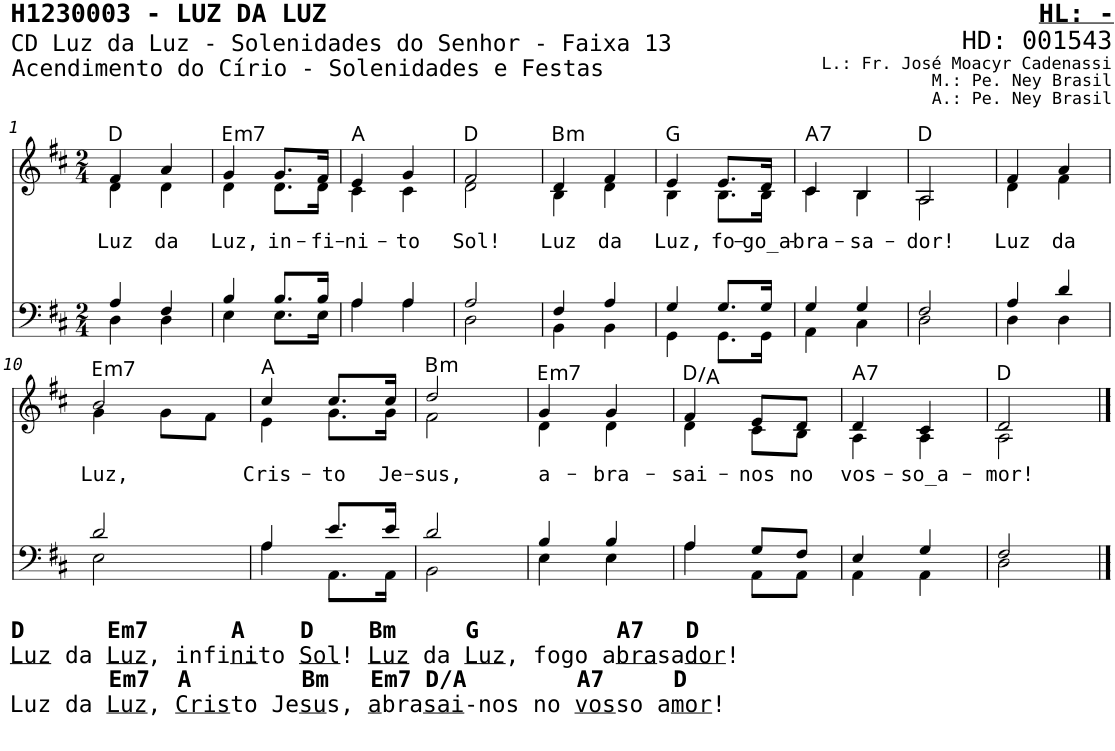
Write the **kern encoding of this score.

**kern	**kern	**text	**harte
*part2	*part1	*part1	*part1
*staff2	*staff1	*staff1	*
*I"Homens	*I"Mulheres	*	*
*stria5	*stria5	*	*
*clefF4	*clefG2	*	*
*k[f#c#]	*k[f#c#]	*	*
*M2/4	*M2/4	*	*
=1	=1	=1	=1
*^	*	*	*
*	*^	*	*	*
!	!	!	!	!LO:LY:b	!
*	*	*	*^	*	*
2ryy	4A/	4D\	4f#/	4d\	Luz	D:maj
!	!	!	!	!	!LO:LY:b	!
.	4F#/	4D\	4a/	4d\	da	.
=2	=2	=2	=2	=2	=2	=2
!	!	!	!	!	!LO:LY:b	!LO:H:kt=m7
2ryy	4B/	4E\	4g/	4d\	Luz,	E:min7
!	!	!	!	!	!LO:LY:b	!
.	8.B/L	8.E\L	8.g/L	8.d\L	in-	.
!	!	!	!	!	!LO:LY:b	!
.	16B/Jk	16E\Jk	16f#/Jk	16d\Jk	-fi-	.
=3	=3	=3	=3	=3	=3	=3
!	!	!	!	!	!LO:LY:b	!
2ryy	4A/	4A\	4e/	4c#\	-ni-	A:maj
!	!	!	!	!	!LO:LY:b	!
.	4A/	4A\	4g/	4c#\	-to	.
=4	=4	=4	=4	=4	=4	=4
!	!	!	!	!	!LO:LY:b	!
2ryy	2A/	2D\	2f#/	2d\	Sol!	D:maj
=5	=5	=5	=5	=5	=5	=5
!	!	!	!	!	!LO:LY:b	!LO:H:kt=m
2ryy	4F#/	4BB\	4d/	4B\	Luz	B:min
!	!	!	!	!	!LO:LY:b	!
.	4A/	4BB\	4f#/	4d\	da	.
=6	=6	=6	=6	=6	=6	=6
!	!	!	!	!	!LO:LY:b	!
2ryy	4G/	4GG\	4e/	4B\	Luz,	G:maj
!	!	!	!	!	!LO:LY:b	!
.	8.G/L	8.GG\L	8.e/L	8.B\L	fo-	.
!	!	!	!	!	!LO:LY:b	!
.	16G/Jk	16GG\Jk	16d/Jk	16B\Jk	-go_a-	.
=7	=7	=7	=7	=7	=7	=7
!	!	!	!	!	!LO:LY:b	!LO:H:kt=7
2ryy	4G/	4AA\	4c#/	4c#\	-bra-	A:7
!	!	!	!	!	!LO:LY:b	!
.	4G/	4C#\	4B/	4B\	-sa-	.
=8	=8	=8	=8	=8	=8	=8
!	!	!	!	!	!LO:LY:b	!
2ryy	2F#/	2D\	2A/	2A\	-dor!	D:maj
=9	=9	=9	=9	=9	=9	=9
!	!	!	!	!	!LO:LY:b	!
2ryy	4A/	4D\	4f#/	4d\	Luz	.
!	!	!	!	!	!LO:LY:b	!
.	4d/	4D\	4a/	4f#\	da	.
!!LO:LB:g=z	!!
=10	=10	=10	=10	=10	=10	=10
!LO:TX:b:B:t=D      Em7      A    D    Bm     G          A7   D	!	!	!	!	!	!
!LO:TX:b:t=Luz	!	!	!	!	!	!
!LO:TX:b:t=da	!	!	!	!	!	!
!LO:TX:b:t=Luz	!	!	!	!	!	!
!LO:TX:b:t=, infi	!	!	!	!	!	!
!LO:TX:b:t=ni	!	!	!	!	!	!
!LO:TX:b:t=to	!	!	!	!	!	!
!LO:TX:b:t=Sol	!	!	!	!	!	!
!LO:TX:b:t=!	!	!	!	!	!	!
!LO:TX:b:t=Luz	!	!	!	!	!	!
!LO:TX:b:t=da	!	!	!	!	!	!
!LO:TX:b:t=Luz	!	!	!	!	!	!
!LO:TX:b:t=, fogo a	!	!	!	!	!	!
!LO:TX:b:t=bra	!	!	!	!	!	!
!LO:TX:b:t=sa	!	!	!	!	!	!
!LO:TX:b:t=dor	!	!	!	!	!	!
!LO:TX:b:t=!	!	!	!	!	!	!
!LO:TX:b:B:t=Em7  A        Bm   Em7 D/A        A7     D	!	!	!	!	!	!
!LO:TX:b:t=Luz da	!	!	!	!	!	!
!LO:TX:b:t=Luz	!	!	!	!	!	!
!LO:TX:b:t=,	!	!	!	!	!	!
!LO:TX:b:t=Cris	!	!	!	!	!	!
!LO:TX:b:t=to Je	!	!	!	!	!	!
!LO:TX:b:t=su	!	!	!	!	!	!
!LO:TX:b:t=s,	!	!	!	!	!	!
!LO:TX:b:t=a	!	!	!	!	!	!
!LO:TX:b:t=bra	!	!	!	!	!	!
!LO:TX:b:t=sai	!	!	!	!	!	!
!LO:TX:b:t=-nos no	!	!	!	!	!	!
!LO:TX:b:t=vos	!	!	!	!	!	!
!LO:TX:b:t=so a	!	!	!	!	!	!
!LO:TX:b:t=mor	!	!	!	!	!	!
!LO:TX:b:t=!	!	!	!	!	!	!
!	!	!	!	!	!LO:LY:b	!LO:H:kt=m7
2ryy	2d/	2E\	2b/	4g\	Luz,	E:min7
.	.	.	.	8g\L	.	.
.	.	.	.	8f#\J	.	.
=11	=11	=11	=11	=11	=11	=11
!	!	!	!	!	!LO:LY:b	!
2ryy	4A/	4A\	4cc#/	4e\	Cris-	A:maj
!	!	!	!	!	!LO:LY:b	!
.	8.e/L	8.AA\L	8.cc#/L	8.g\L	-to	.
!	!	!	!	!	!LO:LY:b	!
.	16e/Jk	16AA\Jk	16cc#/Jk	16g\Jk	Je-	.
=12	=12	=12	=12	=12	=12	=12
!	!	!	!	!	!LO:LY:b	!LO:H:kt=m
2ryy	2d/	2BB\	2dd/	2f#\	-sus,	B:min
=13	=13	=13	=13	=13	=13	=13
!	!	!	!	!	!LO:LY:b	!LO:H:kt=m7
2ryy	4B/	4E\	4g/	4d\	a-	E:min7
!	!	!	!	!	!LO:LY:b	!
.	4B/	4E\	4g/	4d\	-bra-	.
=14	=14	=14	=14	=14	=14	=14
!	!	!	!	!	!LO:LY:b	!
2ryy	4A/	4A\	4f#/	4d\	-sai-	D:maj/5
!	!	!	!	!	!LO:LY:b	!
.	8G/L	8AA\L	8e/L	8c#\L	-nos	.
!	!	!	!	!	!LO:LY:b	!
.	8F#/J	8AA\J	8d/J	8B\J	no	.
=15	=15	=15	=15	=15	=15	=15
!	!	!	!	!	!LO:LY:b	!LO:H:kt=7
2ryy	4E/	4AA\	4d/	4A\	vos-	A:7
!	!	!	!	!	!LO:LY:b	!
.	4G/	4AA\	4c#/	4A\	-so_a-	.
=16	=16	=16	=16	=16	=16	=16
!	!	!	!	!	!LO:LY:b	!
2ryy	2F#/	2D\	2d/	2A\	-mor!	D:maj
*v	*v	*v	*	*	*	*
*	*v	*v	*	*
==	==	==	==
*-	*-	*-	*-
